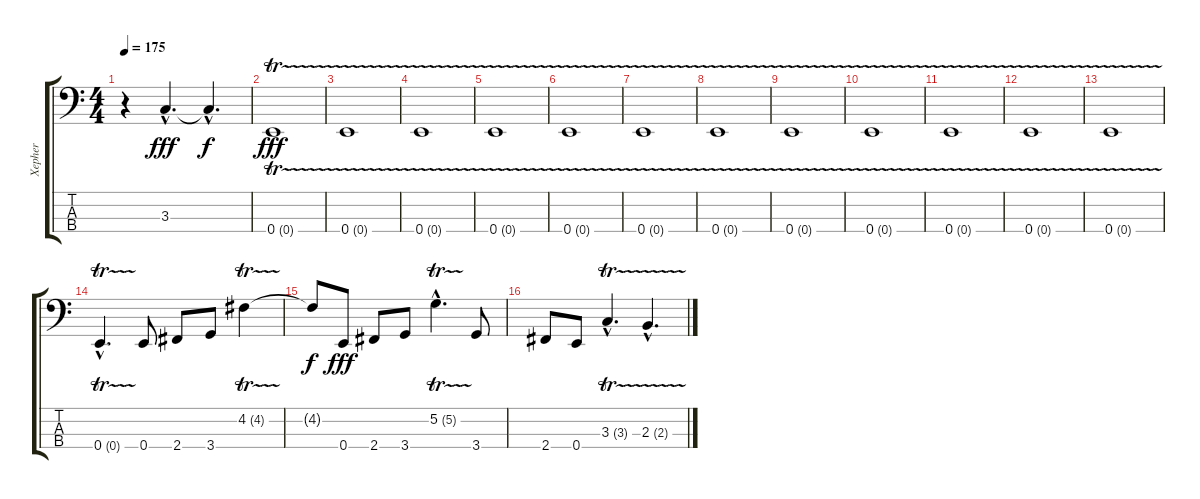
\track ("Xepher" "Xepher") {instrument electricbassfinger}
\staff {score tabs}
\tuning (G2 D2 A1 E1) {hide}
\ts (4 4)
\tempo 175
\clef f4
\ks c
r.4{dy f} 3.3{hac}.4{d dy fff} 3.3{hac t}.4{d dy f} |
0.4{tr (0 16)}.1{dy fff} |
0.4{tr (0 16)}.1 |
0.4{tr (0 16)}.1 |
0.4{tr (0 16)}.1 |
0.4{tr (0 16)}.1 |
0.4{tr (0 16)}.1 |
0.4{tr (0 16)}.1 |
0.4{tr (0 16)}.1 |
0.4{tr (0 16)}.1 |
0.4{tr (0 16)}.1 |
0.4{tr (0 16)}.1 |
0.4{tr (0 16)}.1 |
0.4{tr (0 16) hac}.4{d} 0.4.8 2.4.8 3.4.8 4.2{tr (4 16)}.4 |
4.2{t}.8{dy f} 0.4.8{dy fff} 2.4.8 3.4.8 5.2{tr (5 16) hac}.4{d} 3.4.8 |
2.4.8 0.4.8 3.3{tr (3 16) hac}.4{d} 2.3{tr (2 16) hac}.4{d}
